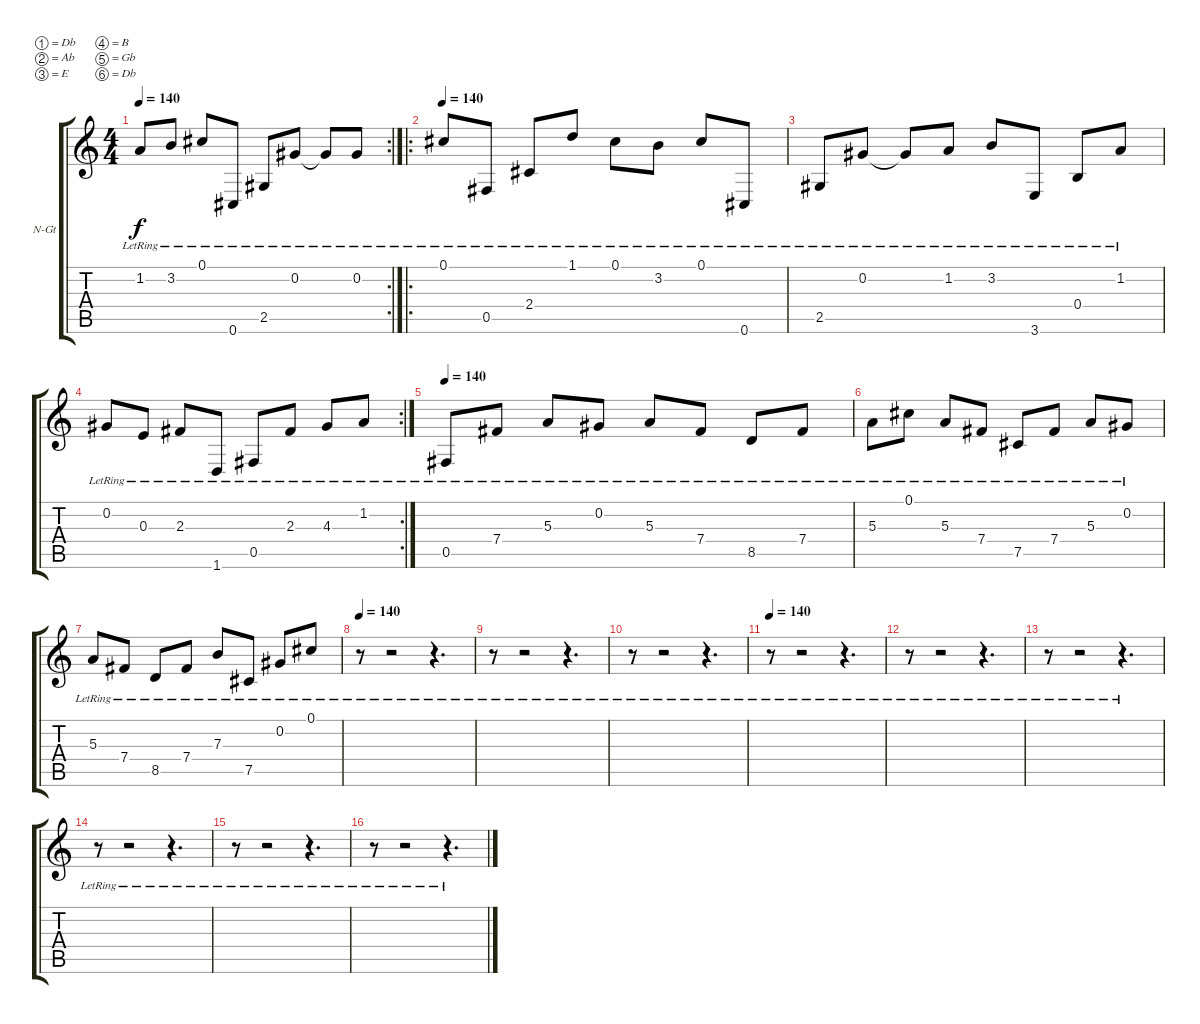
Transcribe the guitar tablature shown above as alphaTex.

\bracketExtendMode groupsimilarinstruments
\firstSystemTrackNameOrientation horizontal
\otherSystemsTrackNameOrientation horizontal
\track ("Acoustic Guitar 1" "N-Gt") {instrument acousticguitarnylon}
\staff {score tabs}
\tuning (Db4 Ab3 E3 B2 Gb2 Db2)
\rc 2
\ts (4 4)
\tempo 140
\clef g2
\ks c
1.2{lr}.8{dy f} 3.2{lr}.8 0.1{lr}.8 0.6{lr}.8 2.5{lr}.8 0.2{lr}.8 0.2{lr t}.8 0.2{lr}.8 |
\ro
\tempo 140
0.1{lr}.8 0.5{lr}.8 2.4{lr}.8 1.1{lr}.8 0.1{lr}.8 3.2{lr}.8 0.1{lr}.8 0.6{lr}.8 |
2.5{lr}.8 0.2{lr}.8 0.2{lr t}.8 1.2{lr}.8 3.2{lr}.8 3.6{lr}.8 0.4{lr}.8 1.2{lr}.8 |
\rc 2
0.2{lr}.8 0.3{lr}.8 2.3{lr}.8 1.6{lr}.8 0.5{lr}.8 2.3{lr}.8 4.3{lr}.8 1.2{lr}.8 |
\tempo 140
0.5{lr}.8 7.4{lr}.8 5.3{lr}.8 0.2{lr}.8 5.3{lr}.8 7.4{lr}.8 8.5{lr}.8 7.4{lr}.8 |
5.3{lr}.8 0.1{lr}.8 5.3{lr}.8 7.4{lr}.8 7.5{lr}.8 7.4{lr}.8 5.3{lr}.8 0.2{lr}.8 |
5.3{lr}.8 7.4{lr}.8 8.5{lr}.8 7.4{lr}.8 7.3{lr}.8 7.5{lr}.8 0.2{lr}.8 0.1{lr}.8 |
\tempo 140
r.8 r.2 r.4{d} |
r.8 r.2 r.4{d} |
r.8 r.2 r.4{d} |
\tempo 140
r.8 r.2 r.4{d} |
r.8 r.2 r.4{d} |
r.8 r.2 r.4{d} |
r.8 r.2 r.4{d} |
r.8 r.2 r.4{d} |
r.8 r.2 r.4{d}
